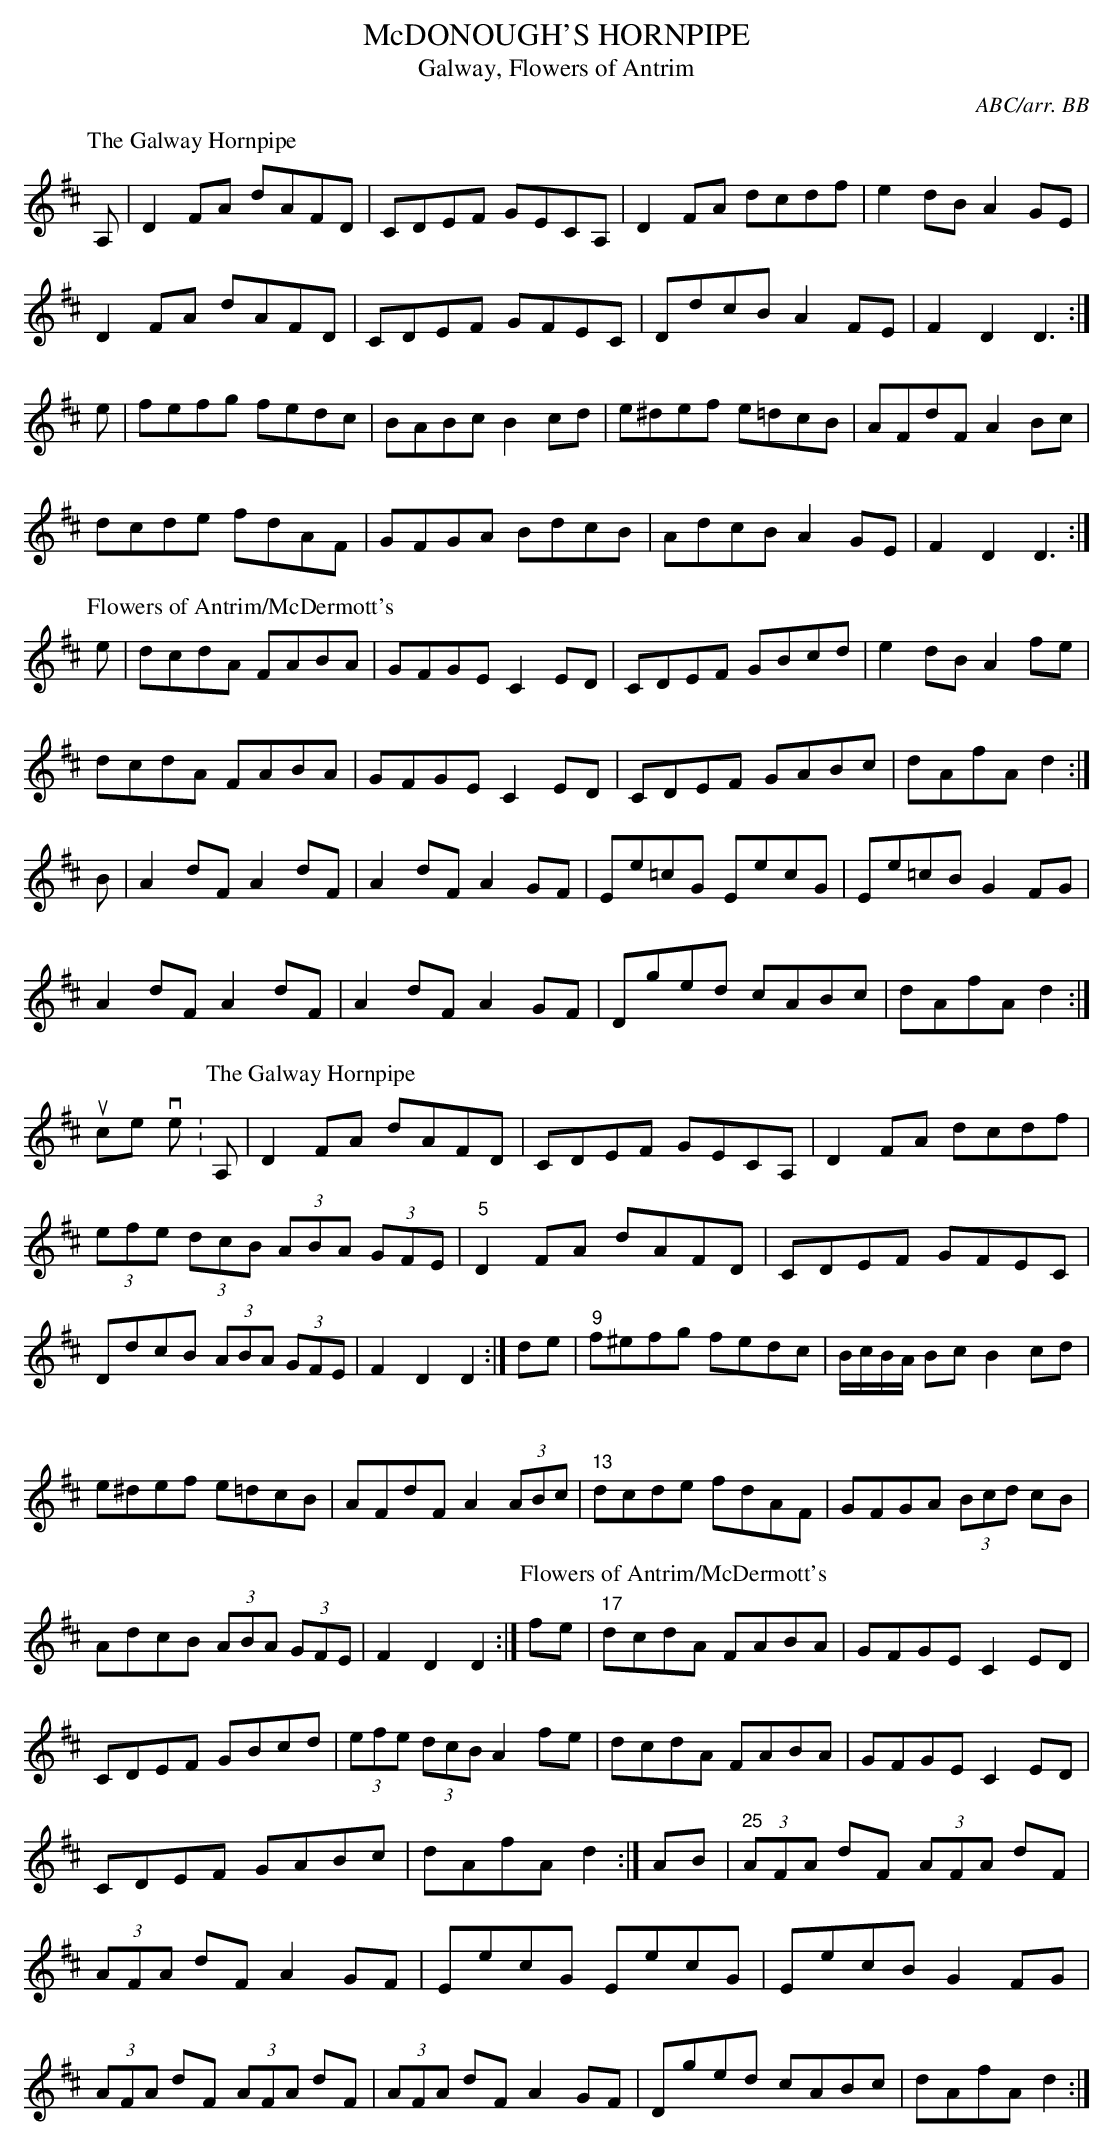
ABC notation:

X:1
T:McDONOUGH'S HORNPIPE\
T:Galway, Flowers of Antrim\
C:ABC/arr. BB\
to as "Galway Hornpipe" (e.g. Foinn Seisiun fs.3/035galw_h), while O'Neill \
calls measure 17-32 "Flowers of Antrim" (in G in ONMI1850, file name onmi.hps/065fant). "Flowers" is also called "McDermott's". Both tunes have other names (naturally!)\
M:C|\
K:D\
P:The Galway Hornpipe\
A,|D2FA dAFD|CDEF GECA,|D2FA dcdf|e2dB A2GE|\
D2FA dAFD|CDEF GFEC|DdcB A2FE|F2D2D3 :|\
e|fefg fedc|BABc B2cd|e^def e=dcB|AFdF A2Bc|\
dcde fdAF|GFGA BdcB|AdcB A2GE|F2D2D3 :|\
P:Flowers of Antrim/McDermott's\
e|dcdA FABA|GFGE C2ED|CDEF GBcd|e2dB A2fe|\
dcdA FABA|GFGE C2ED|CDEF GABc|dAfA d2 :|\
B|A2dF A2dF|A2dF A2GF|Ee=cG EecG|Ee=cB G2FG|\
A2dF A2dF|A2dF A2GF|Dged cABc|dAfA d2 :|\
\
\
source versions:\
P:The Galway Hornpipe\
A,|D2FA dAFD|CDEF GECA,|D2FA dcdf|(3efe (3dcB (3ABA (3GFE|\
"5"D2FA dAFD|CDEF GFEC|DdcB (3ABA (3GFE|F2D2D2 :|\
de|"9"f^efg fedc|B/c/B/A/ Bc B2cd|e^def e=dcB|AFdF A2 (3ABc|\
"13"dcde fdAF|GFGA (3Bcd cB|AdcB (3ABA (3GFE|F2D2D2 :|\
P:Flowers of Antrim/McDermott's\
fe|"17"dcdA FABA|GFGE C2ED|CDEF GBcd|(3efe (3dcB A2fe|\
dcdA FABA|GFGE C2ED|CDEF GABc|dAfA d2 :|\
AB|"25"(3AFA dF (3AFA dF|(3AFA dF A2GF|EecG EecG|EecB G2FG|\
(3AFA dF (3AFA dF|(3AFA dF A2GF|Dged cABc|dAfA d2 :|\
\
\
